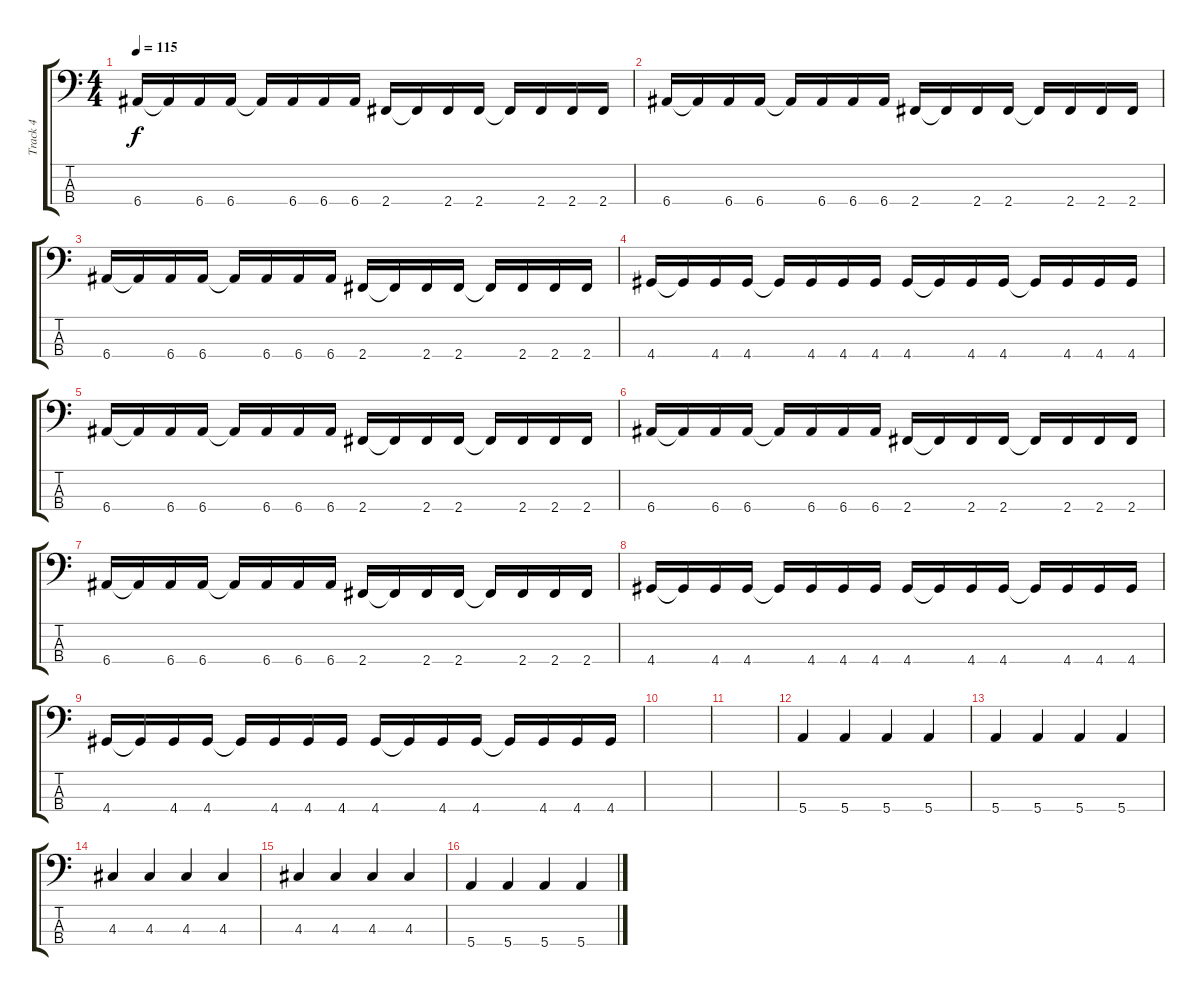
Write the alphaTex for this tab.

\track ("Track 4" "Track 4") {instrument electricbasspick}
\staff {score tabs}
\tuning (G2 D2 A1 E1) {hide}
\ts (4 4)
\tempo 115
\clef f4
\ks c
6.4.16{dy f} 6.4{t}.16 6.4.16 6.4.16 6.4{t}.16 6.4.16 6.4.16 6.4.16 2.4.16 2.4{t}.16 2.4.16 2.4.16 2.4{t}.16 2.4.16 2.4.16 2.4.16 |
6.4.16 6.4{t}.16 6.4.16 6.4.16 6.4{t}.16 6.4.16 6.4.16 6.4.16 2.4.16 2.4{t}.16 2.4.16 2.4.16 2.4{t}.16 2.4.16 2.4.16 2.4.16 |
6.4.16 6.4{t}.16 6.4.16 6.4.16 6.4{t}.16 6.4.16 6.4.16 6.4.16 2.4.16 2.4{t}.16 2.4.16 2.4.16 2.4{t}.16 2.4.16 2.4.16 2.4.16 |
4.4.16 4.4{t}.16 4.4.16 4.4.16 4.4{t}.16 4.4.16 4.4.16 4.4.16 4.4.16 4.4{t}.16 4.4.16 4.4.16 4.4{t}.16 4.4.16 4.4.16 4.4.16 |
6.4.16 6.4{t}.16 6.4.16 6.4.16 6.4{t}.16 6.4.16 6.4.16 6.4.16 2.4.16 2.4{t}.16 2.4.16 2.4.16 2.4{t}.16 2.4.16 2.4.16 2.4.16 |
6.4.16 6.4{t}.16 6.4.16 6.4.16 6.4{t}.16 6.4.16 6.4.16 6.4.16 2.4.16 2.4{t}.16 2.4.16 2.4.16 2.4{t}.16 2.4.16 2.4.16 2.4.16 |
6.4.16 6.4{t}.16 6.4.16 6.4.16 6.4{t}.16 6.4.16 6.4.16 6.4.16 2.4.16 2.4{t}.16 2.4.16 2.4.16 2.4{t}.16 2.4.16 2.4.16 2.4.16 |
4.4.16 4.4{t}.16 4.4.16 4.4.16 4.4{t}.16 4.4.16 4.4.16 4.4.16 4.4.16 4.4{t}.16 4.4.16 4.4.16 4.4{t}.16 4.4.16 4.4.16 4.4.16 |
4.4.16 4.4{t}.16 4.4.16 4.4.16 4.4{t}.16 4.4.16 4.4.16 4.4.16 4.4.16 4.4{t}.16 4.4.16 4.4.16 4.4{t}.16 4.4.16 4.4.16 4.4.16 |
|
|
5.4.4 5.4.4 5.4.4 5.4.4 |
5.4.4 5.4.4 5.4.4 5.4.4 |
4.3.4 4.3.4 4.3.4 4.3.4 |
4.3.4 4.3.4 4.3.4 4.3.4 |
5.4.4 5.4.4 5.4.4 5.4.4
